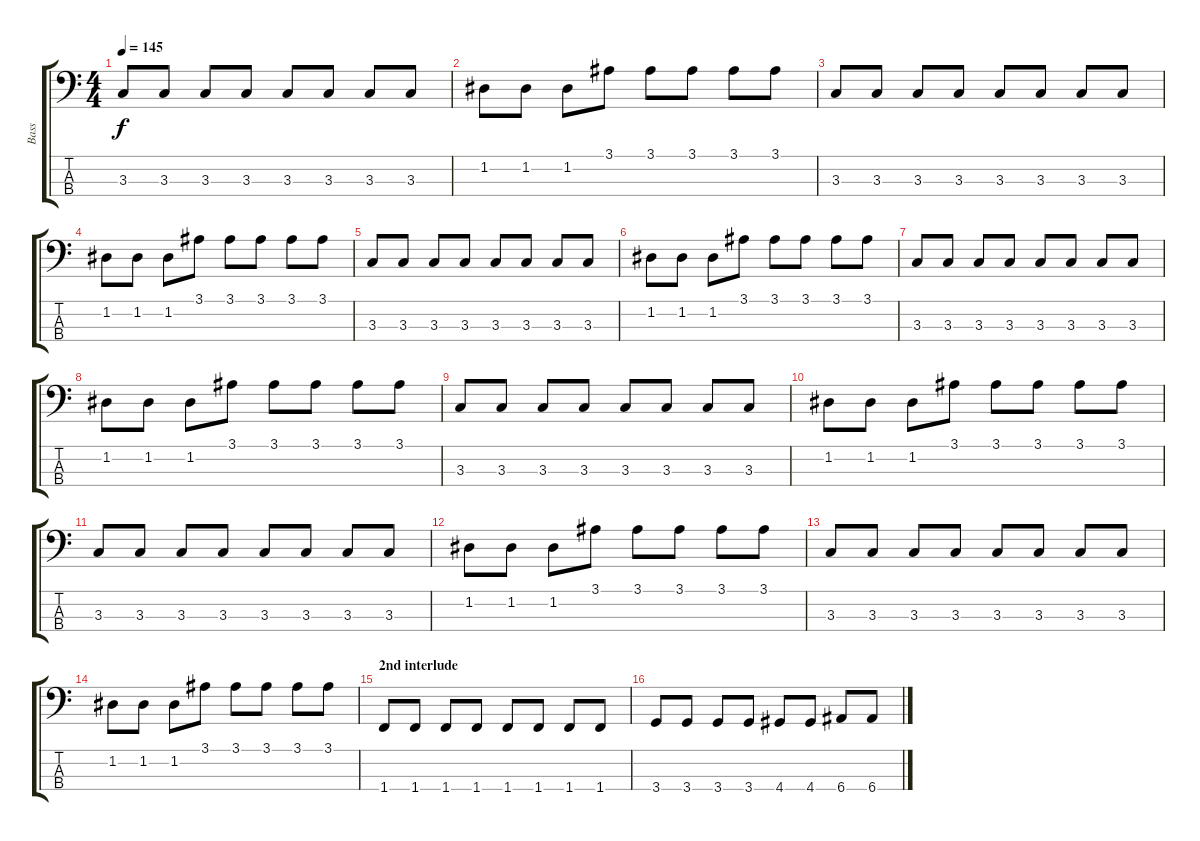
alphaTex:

\track ("Bass" "Bass") {instrument electricbasspick}
\staff {score tabs}
\tuning (G2 D2 A1 E1) {hide}
\ts (4 4)
\tempo 145
\clef f4
\ks c
3.3.8{dy f} 3.3.8 3.3.8 3.3.8 3.3.8 3.3.8 3.3.8 3.3.8 |
1.2.8 1.2.8 1.2.8 3.1.8 3.1.8 3.1.8 3.1.8 3.1.8 |
3.3.8 3.3.8 3.3.8 3.3.8 3.3.8 3.3.8 3.3.8 3.3.8 |
1.2.8 1.2.8 1.2.8 3.1.8 3.1.8 3.1.8 3.1.8 3.1.8 |
3.3.8 3.3.8 3.3.8 3.3.8 3.3.8 3.3.8 3.3.8 3.3.8 |
1.2.8 1.2.8 1.2.8 3.1.8 3.1.8 3.1.8 3.1.8 3.1.8 |
3.3.8 3.3.8 3.3.8 3.3.8 3.3.8 3.3.8 3.3.8 3.3.8 |
1.2.8 1.2.8 1.2.8 3.1.8 3.1.8 3.1.8 3.1.8 3.1.8 |
3.3.8 3.3.8 3.3.8 3.3.8 3.3.8 3.3.8 3.3.8 3.3.8 |
1.2.8 1.2.8 1.2.8 3.1.8 3.1.8 3.1.8 3.1.8 3.1.8 |
3.3.8 3.3.8 3.3.8 3.3.8 3.3.8 3.3.8 3.3.8 3.3.8 |
1.2.8 1.2.8 1.2.8 3.1.8 3.1.8 3.1.8 3.1.8 3.1.8 |
3.3.8 3.3.8 3.3.8 3.3.8 3.3.8 3.3.8 3.3.8 3.3.8 |
1.2.8 1.2.8 1.2.8 3.1.8 3.1.8 3.1.8 3.1.8 3.1.8 |
\section ("" "2nd interlude")
1.4.8 1.4.8 1.4.8 1.4.8 1.4.8 1.4.8 1.4.8 1.4.8 |
3.4.8 3.4.8 3.4.8 3.4.8 4.4.8 4.4.8 6.4.8 6.4.8
